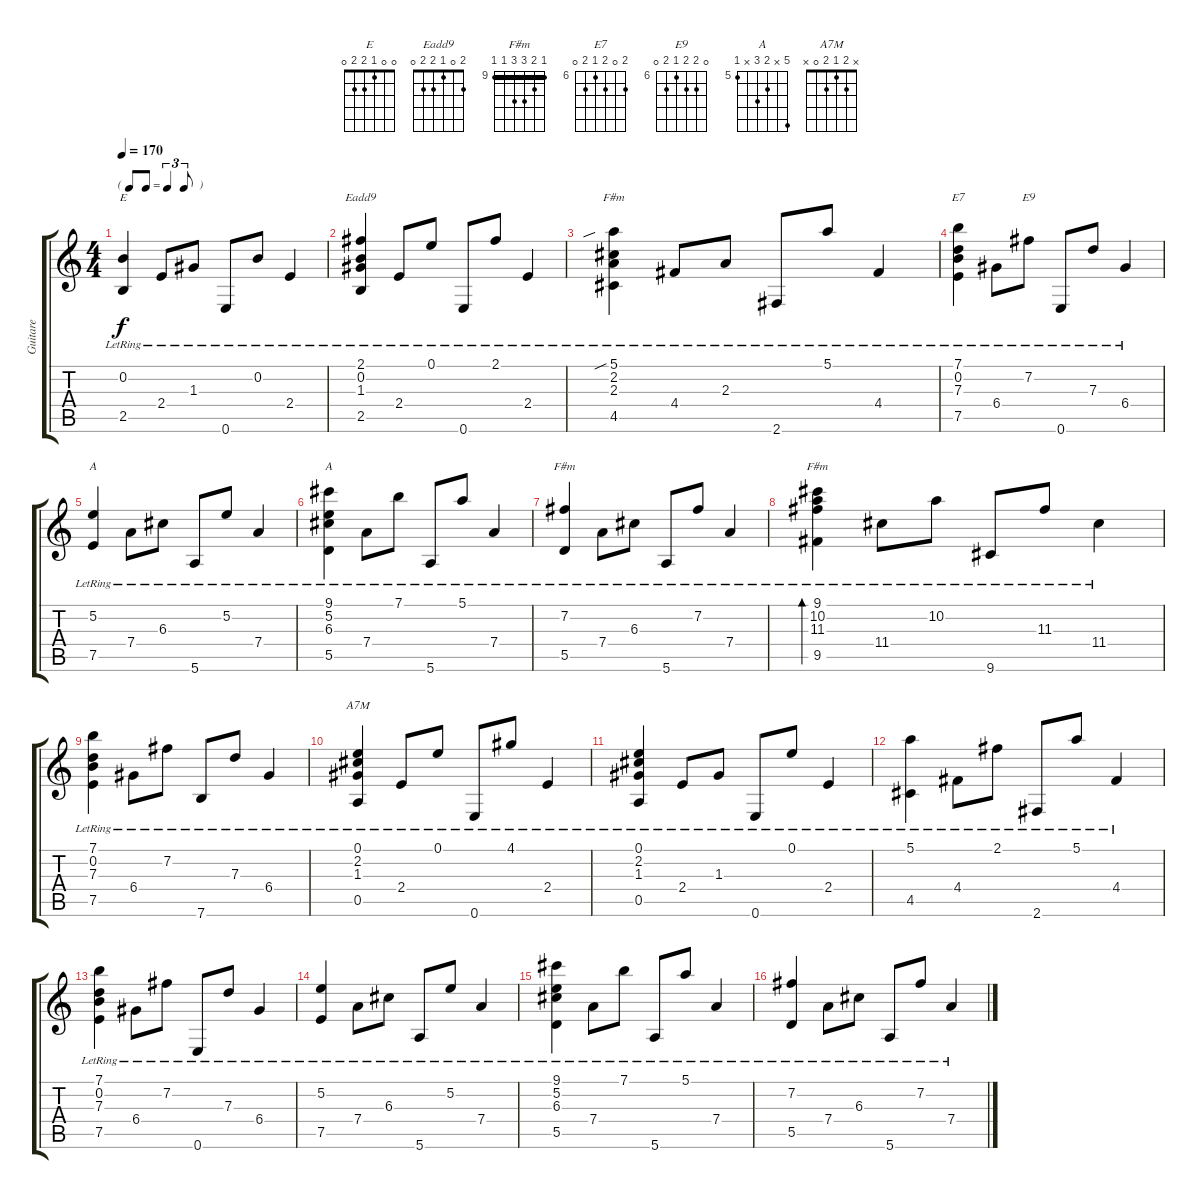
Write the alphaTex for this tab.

\track ("Guitare" "Guitare") {instrument acousticguitarnylon}
\staff {score tabs}
\tuning (E4 B3 G3 D3 A2 E2) {hide}
\chord ("E" 0 0 1 2 2 0)
\chord ("Eadd9" 2 0 1 2 2 0)
\chord ("F#m" 5 2 2 4 4 2) {barre 2}
\chord ("E7" 7 0 7 6 7 0) {firstfret 6}
\chord ("E9" 0 7 7 6 7 0) {firstfret 6}
\chord ("A" 5 5 6 7 7 5) {firstfret 5 barre 5}
\chord ("A" 9 x 6 7 x 5) {firstfret 5 barre 5}
\chord ("F#m" 5 7 6 7 x 5) {firstfret 5 barre 5}
\chord ("F#m" 9 10 11 11 9 9) {firstfret 9 barre 9}
\chord ("A7M" x 2 1 2 0 x)
\ts (4 4)
\tf triplet8th
\tempo 170
\clef g2
\ks c
(0.2{lr} 2.5{lr}).4{ch "E" dy f} 2.4{lr}.8 1.3{lr}.8 0.6{lr}.8 0.2{lr}.8 2.4{lr}.4 |
(2.1{lr} 0.2{lr} 1.3{lr} 2.5{lr}).4{ch "Eadd9"} 2.4{lr}.8 0.1{lr}.8 0.6{lr}.8 2.1{lr}.8 2.4{lr}.4 |
(5.1{sib} 2.2{lr} 2.3{lr} 4.5{lr}).4{ch "F#m"} 4.4{lr}.8 2.3{lr}.8 2.6{lr}.8 5.1{lr}.8 4.4{lr}.4 |
(7.1{lr} 0.2{lr} 7.3{lr} 7.5{lr}).4{ch "E7"} 6.4{lr}.8 7.2{lr}.8{ch "E9"} 0.6{lr}.8 7.3{lr}.8 6.4{lr}.4 |
(5.2{lr} 7.5{lr}).4{ch "A"} 7.4{lr}.8 6.3{lr}.8 5.6{lr}.8 5.2{lr}.8 7.4{lr}.4 |
(9.1{lr} 5.2{lr} 6.3{lr} 5.5{lr}).4{ch "A"} 7.4{lr}.8 7.1{lr}.8 5.6{lr}.8 5.1{lr}.8 7.4{lr}.4 |
(7.2{lr} 5.5{lr}).4{ch "F#m"} 7.4{lr}.8 6.3{lr}.8 5.6{lr}.8 7.2{lr}.8 7.4{lr}.4 |
(9.1{lr} 10.2{lr} 11.3{lr} 9.5{lr}).4{bd 240 ch "F#m"} 11.4{lr}.8 10.2{lr}.8 9.6{lr}.8 11.3{lr}.8 11.4{lr}.4 |
(7.1{lr} 0.2{lr} 7.3{lr} 7.5{lr}).4 6.4{lr}.8 7.2{lr}.8 7.6{lr}.8 7.3{lr}.8 6.4{lr}.4 |
(0.1{lr} 2.2{lr} 1.3{lr} 0.5{lr}).4{ch "A7M"} 2.4{lr}.8 0.1{lr}.8 0.6{lr}.8 4.1{lr}.8 2.4{lr}.4 |
(0.1{lr} 2.2{lr} 1.3{lr} 0.5{lr}).4 2.4{lr}.8 1.3{lr}.8 0.6{lr}.8 0.1{lr}.8 2.4{lr}.4 |
(5.1{lr} 4.5{lr}).4 4.4{lr}.8 2.1{lr}.8 2.6{lr}.8 5.1{lr}.8 4.4{lr}.4 |
(7.1{lr} 0.2{lr} 7.3{lr} 7.5{lr}).4 6.4{lr}.8 7.2{lr}.8 0.6{lr}.8 7.3{lr}.8 6.4{lr}.4 |
(5.2{lr} 7.5{lr}).4 7.4{lr}.8 6.3{lr}.8 5.6{lr}.8 5.2{lr}.8 7.4{lr}.4 |
(9.1{lr} 5.2{lr} 6.3{lr} 5.5{lr}).4 7.4{lr}.8 7.1{lr}.8 5.6{lr}.8 5.1{lr}.8 7.4{lr}.4 |
(7.2{lr} 5.5{lr}).4 7.4{lr}.8 6.3{lr}.8 5.6{lr}.8 7.2{lr}.8 7.4{lr}.4
